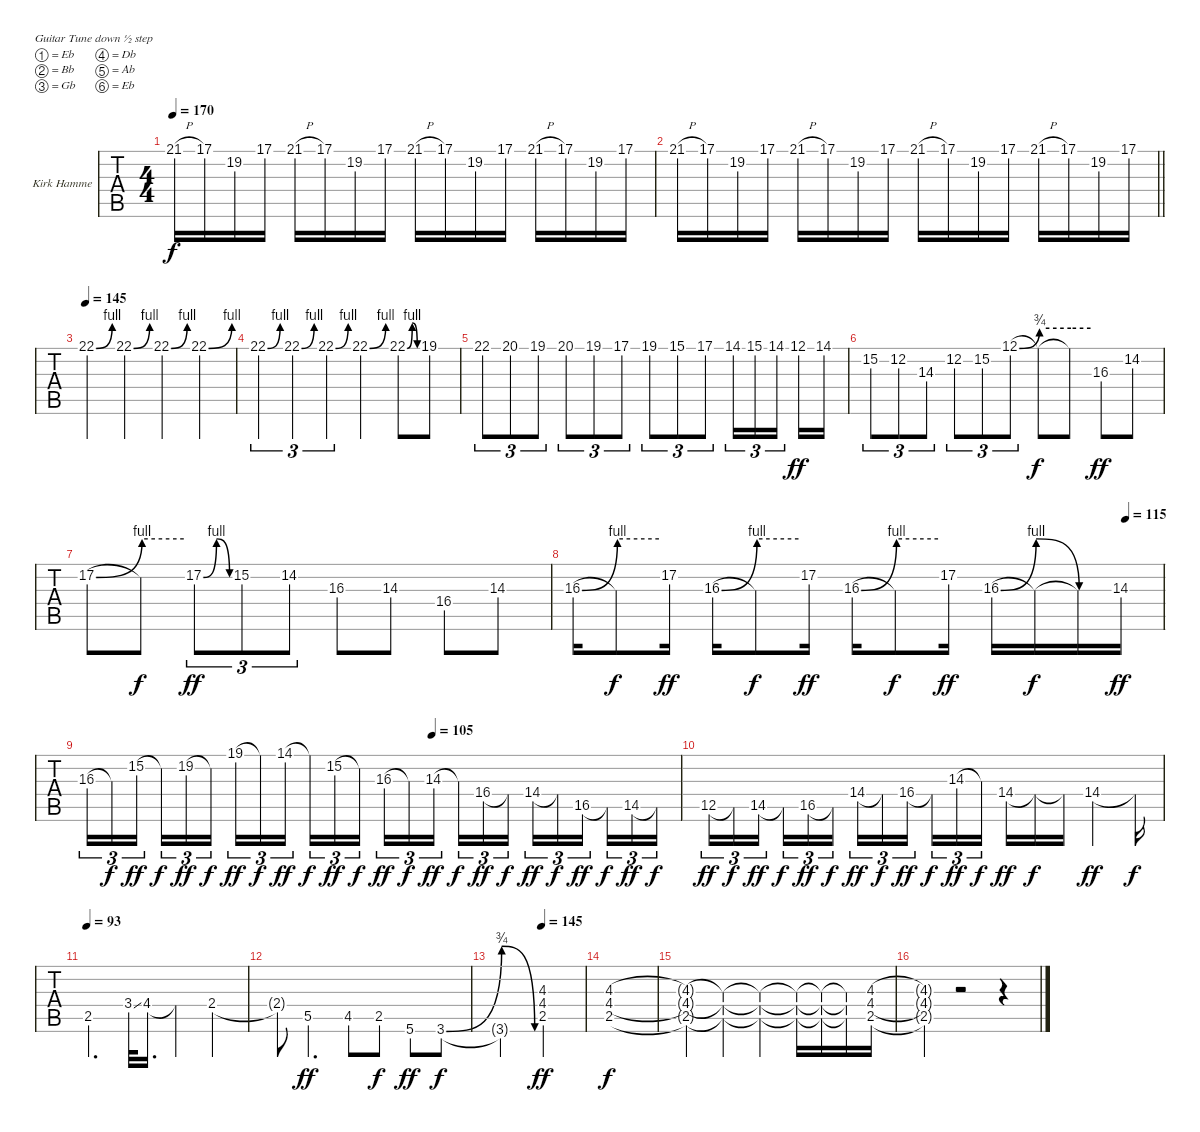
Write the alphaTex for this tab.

\bracketExtendMode groupsimilarinstruments
\firstSystemTrackNameOrientation horizontal
\otherSystemsTrackNameOrientation horizontal
\track ("Kirk Hammett" "Kirk Hamme") {instrument distortionguitar}
\staff {tabs}
\tuning (Eb4 Bb3 Gb3 Db3 Ab2 Eb2)
\ts (4 4)
\tempo 170
\clef g2
\ks c
21.1{h}.16{dy f} 17.1.16 19.2.16 17.1.16 21.1{h}.16 17.1.16 19.2.16 17.1.16 21.1{h}.16 17.1.16 19.2.16 17.1.16 21.1{h}.16 17.1.16 19.2.16 17.1.16 |
\barLineRight lightlight
21.1{h}.16 17.1.16 19.2.16 17.1.16 21.1{h}.16 17.1.16 19.2.16 17.1.16 21.1{h}.16 17.1.16 19.2.16 17.1.16 21.1{h}.16 17.1.16 19.2.16 17.1.16 |
\tempo 145
22.1{be (bend 0 0 60 4)}.4 22.1{be (bend 0 0 60 4)}.4 22.1{be (bend 0 0 60 4)}.4 22.1{be (bend 0 0 60 4)}.4 |
22.1{be (bend 0 0 60 4)}.4{tu (3 2)} 22.1{be (bend 0 0 60 4)}.4{tu (3 2)} 22.1{be (bend 0 0 60 4)}.4{tu (3 2)} 22.1{be (bend 0 0 60 4)}.4 22.1{be (bendrelease 0 0 30 4 30 4 60 0)}.8 19.1.8 |
22.1.8{tu (3 2)} 20.1.8{tu (3 2)} 19.1.8{tu (3 2)} 20.1.8{tu (3 2)} 19.1.8{tu (3 2)} 17.1.8{tu (3 2)} 19.1.8{tu (3 2)} 15.1.8{tu (3 2)} 17.1.8{tu (3 2)} 14.1.16{tu (3 2)} 15.1.16{tu (3 2)} 14.1.16{tu (3 2)} 12.1.16{dy ff} 14.1.16 |
15.2.8{tu (3 2)} 12.2.8{tu (3 2)} 14.3.8{tu (3 2)} 12.2.8{tu (3 2)} 15.2.8{tu (3 2)} 12.1{be (bend 0 0 60 3)}.8{tu (3 2)} 12.1{be (hold 0 3 60 3) t}.8{dy f} 12.1{be (hold 0 3 60 3) t}.8 16.3.8{dy ff} 14.2.8 |
17.2{be (bend 0 0 60 4)}.8 17.2{be (hold 0 4 60 4) t}.8{dy f} 17.2{be (bendrelease 0 0 30 4 30 4 60 0)}.8{tu (3 2) dy ff} 15.2.8{tu (3 2)} 14.2.8{tu (3 2)} 16.3.8 14.3.8 16.4.8 14.3.8 |
\tempo (115 0.9375)
16.3{be (bend 0 0 60 4)}.16 16.3{be (hold 0 4 60 4) t}.8{dy f} 17.2.16{dy ff} 16.3{be (bend 0 0 60 4)}.16 16.3{be (hold 0 4 60 4) t}.8{dy f} 17.2.16{dy ff} 16.3{be (bend 0 0 60 4)}.16 16.3{be (hold 0 4 60 4) t}.8{dy f} 17.2.16{dy ff} 16.3{be (bend 0 0 60 4)}.16 16.3{be (release 0 4 60 0) t}.16{dy f} 16.3{be (hold 0 0 60 0) t}.16 14.3.16{dy ff} |
\tempo (105 0.583333)
16.3.16{tu (3 2)} 16.3{t}.16{tu (3 2) dy f} 15.2.16{tu (3 2) dy ff} 15.2{t}.16{tu (3 2) dy f} 19.2.16{tu (3 2) dy ff} 19.2{t}.16{tu (3 2) dy f} 19.1.16{tu (3 2) dy ff} 19.1{t}.16{tu (3 2) dy f} 14.1.16{tu (3 2) dy ff} 14.1{t}.16{tu (3 2) dy f} 15.2.16{tu (3 2) dy ff} 15.2{t}.16{tu (3 2) dy f} 16.3.16{tu (3 2) dy ff} 16.3{t}.16{tu (3 2) dy f} 14.3.16{tu (3 2) dy ff} 14.3{t}.16{tu (3 2) dy f} 16.4.16{tu (3 2) dy ff} 16.4{t}.16{tu (3 2) dy f} 14.4.16{tu (3 2) dy ff} 14.4{t}.16{tu (3 2) dy f} 16.5.16{tu (3 2) dy ff} 16.5{t}.16{tu (3 2) dy f} 14.5.16{tu (3 2) dy ff} 14.5{t}.16{tu (3 2) dy f} |
12.5.16{tu (3 2) dy ff} 12.5{t}.16{tu (3 2) dy f} 14.5.16{tu (3 2) dy ff} 14.5{t}.16{tu (3 2) dy f} 16.5.16{tu (3 2) dy ff} 16.5{t}.16{tu (3 2) dy f} 14.4.16{tu (3 2) dy ff} 14.4{t}.16{tu (3 2) dy f} 16.4.16{tu (3 2) dy ff} 16.4{t}.16{tu (3 2) dy f} 14.3.16{tu (3 2) dy ff} 14.3{t}.16{tu (3 2) dy f} 14.4.16{dy ff} 14.4{t}.16{dy f} 14.4{t}.16 14.4.4{dy ff} 14.4{t}.16{dy f} |
\tempo 93
2.5.4{d} 3.4{ss}.32 4.4.16{d} 4.4{t}.4 2.4.4 |
2.4{t}.8 5.5.4{d dy ff} 4.5.8 2.5.8{dy f} 5.6.8{dy ff} 3.6{be (bend 0 0 60 3)}.8{dy f} |
\tempo (145 0.5)
3.6{be (release 0 3 60 0) t}.2 (4.3 4.4 2.5).2{dy ff} |
\ks bminor
(4.3 4.4 2.5).1{dy f} |
(4.3{t} 4.4{t} 2.5{t}).4 (4.3{t} 4.4{t} 2.5{t}).4 (4.3{t} 4.4{t} 2.5{t}).4 (4.3{t} 4.4{t} 2.5{t}).16 (4.3{t} 4.4{t} 2.5{t}).16 (4.3{t} 4.4{t} 2.5{t}).16 (4.3 4.4 2.5).16 |
(4.3{t} 4.4{t} 2.5{t}).4 r.2 r.4
